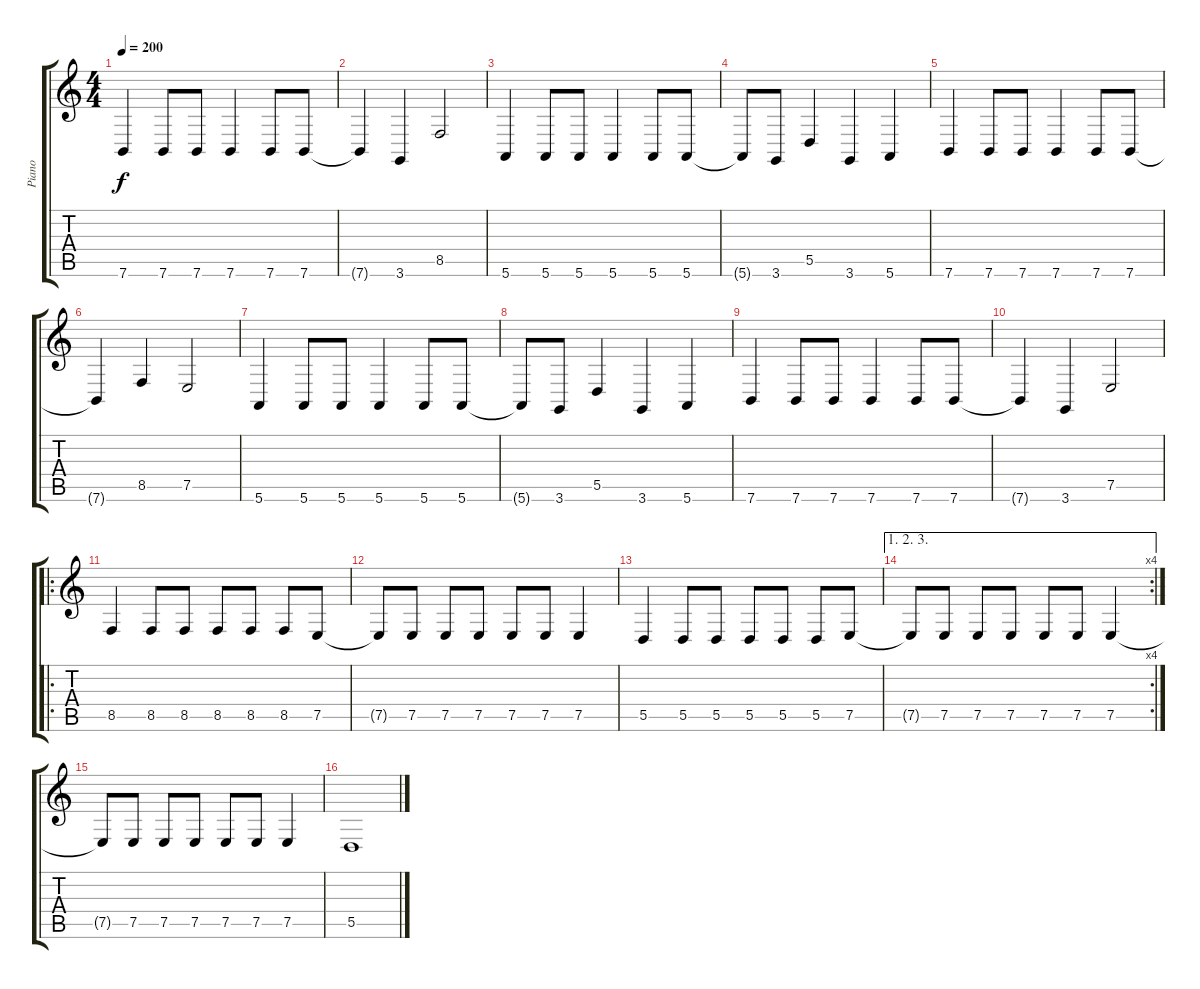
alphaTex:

\track ("Piano" "Piano") {instrument acousticgrandpiano}
\staff {score tabs}
\tuning (E4 B3 G3 D3 A2 E2) {hide}
\ts (4 4)
\tempo 200
\clef g2
\ks c
7.6.4{dy f} 7.6.8 7.6.8 7.6.4 7.6.8 7.6.8 |
7.6{t}.4 3.6.4 8.5.2 |
5.6.4 5.6.8 5.6.8 5.6.4 5.6.8 5.6.8 |
5.6{t}.8 3.6.8 5.5.4 3.6.4 5.6.4 |
7.6.4 7.6.8 7.6.8 7.6.4 7.6.8 7.6.8 |
7.6{t}.4 8.5.4 7.5.2 |
5.6.4 5.6.8 5.6.8 5.6.4 5.6.8 5.6.8 |
5.6{t}.8 3.6.8 5.5.4 3.6.4 5.6.4 |
7.6.4 7.6.8 7.6.8 7.6.4 7.6.8 7.6.8 |
7.6{t}.4 3.6.4 7.5.2 |
\ro
8.5.4 8.5.8 8.5.8 8.5.8 8.5.8 8.5.8 7.5.8 |
7.5{t}.8 7.5.8 7.5.8 7.5.8 7.5.8 7.5.8 7.5.4 |
5.5.4 5.5.8 5.5.8 5.5.8 5.5.8 5.5.8 7.5.8 |
\ae (1 2 3)
\rc 4
7.5{t}.8 7.5.8 7.5.8 7.5.8 7.5.8 7.5.8 7.5.4 |
7.5{t}.8 7.5.8 7.5.8 7.5.8 7.5.8 7.5.8 7.5.4 |
5.5.1
